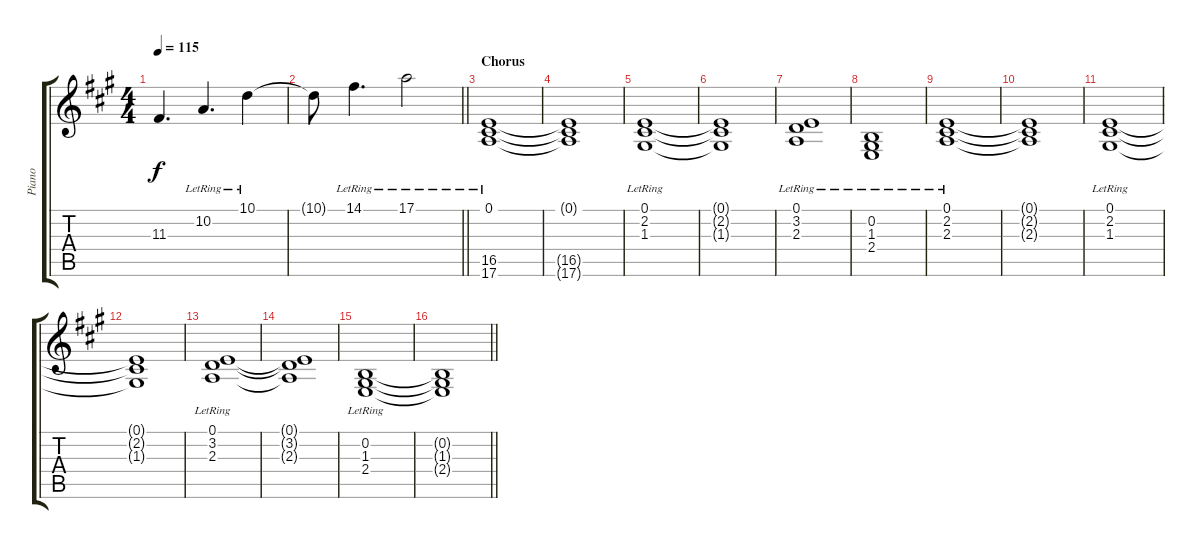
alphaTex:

\track ("Piano" "Piano") {instrument electricgrandpiano}
\staff {score tabs}
\tuning (E4 B3 G3 D3 A2 E2) {hide}
\ts (4 4)
\tempo 115
\clef g2
\ks a
11.3{t}.4{d dy f} 10.2{lr}.4{d} 10.1{lr}.4 |
\barLineRight lightlight
10.1{t}.8 14.1{lr}.4{d} 17.1{lr}.2 |
\section ("" "Chorus")
(0.1{lr} 16.5{lr} 17.6{lr}).1 |
(0.1{t} 16.5{t} 17.6{t}).1 |
(0.1{lr} 2.2{lr} 1.3{lr}).1 |
(0.1{t} 2.2{t} 1.3{t}).1 |
(0.1{lr} 3.2{lr} 2.3{lr}).1 |
(0.2{lr} 1.3{lr} 2.4{lr}).1 |
(0.1{lr} 2.2{lr} 2.3{lr}).1 |
(0.1{t} 2.2{t} 2.3{t}).1 |
(0.1{lr} 2.2{lr} 1.3{lr}).1 |
(0.1{t} 2.2{t} 1.3{t}).1 |
(0.1{lr} 3.2{lr} 2.3{lr}).1 |
(0.1{t} 3.2{t} 2.3{t}).1 |
(0.2{lr} 1.3{lr} 2.4{lr}).1 |
\barLineRight lightlight
(0.2{t} 1.3{t} 2.4{t}).1
